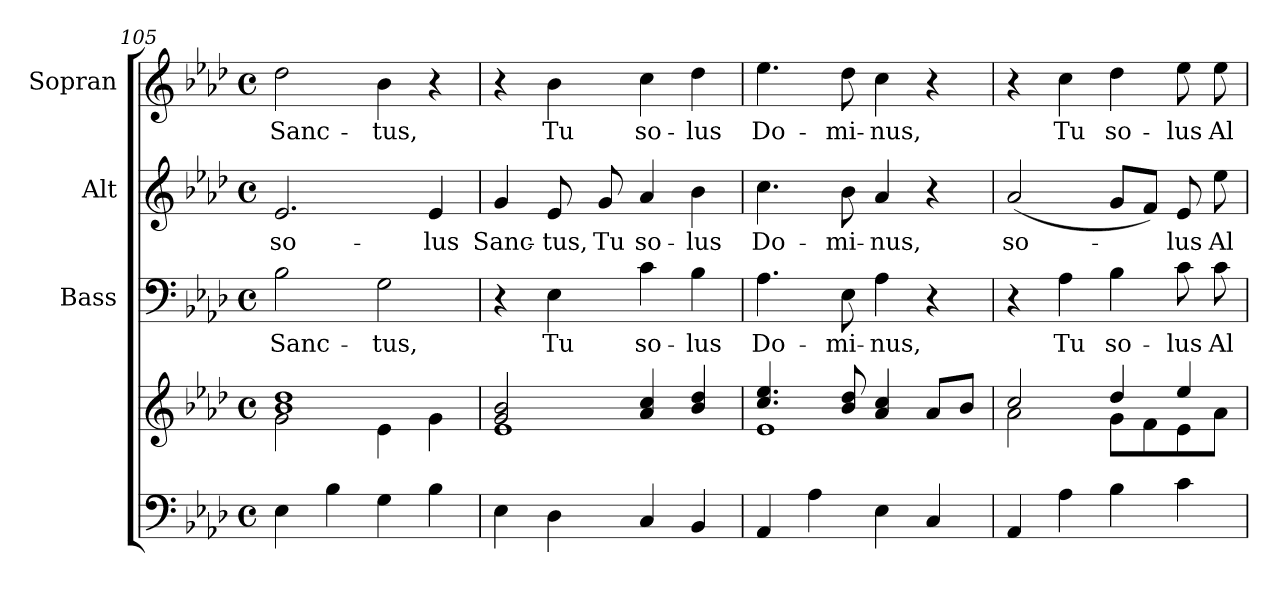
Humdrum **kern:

**kern	**kern	**kern	**text	**kern	**text	**kern	**text
*part4	*part4	*part3	*part3	*part2	*part2	*part1	*part1
*staff5	*staff4	*staff3	*staff3	*staff2	*staff2	*staff1	*staff1
*	*	*I"Bass	*	*I"Alt	*	*I"Sopran	*
*	*	*I'B.	*	*I'A.	*	*I'S.	*
*clefF4	*clefG2	*clefF4	*	*clefG2	*	*clefG2	*
*k[b-e-a-d-]	*k[b-e-a-d-]	*k[b-e-a-d-]	*	*k[b-e-a-d-]	*	*k[b-e-a-d-]	*
*A-:	*A-:	*A-:	*	*A-:	*	*A-:	*
*M4/4	*M4/4	*M4/4	*	*M4/4	*	*M4/4	*
*met(c)	*met(c)	*met(c)	*	*met(c)	*	*met(c)	*
=105	=105	=105	=105	=105	=105	=105	=105
*	*^	*	*	*	*	*	*
!	!	!	!	!LO:LY:b	!	!LO:LY:b	!	!LO:LY:b
4E-\	1b- 1dd-	2g\	2B-\	Sanc-	2.e-/	so-	2dd-\	Sanc-
4B-\	.	.	.	.	.	.	.	.
!	!	!	!	!LO:LY:b	!	!	!	!LO:LY:b
4G\	.	4e-\	2G\	-tus,	.	.	4b-\	-tus,
!	!	!	!	!	!	!LO:LY:b	!	!
4B-\	.	4g\	.	.	4e-/	-lus	4r	.
=106	=106	=106	=106	=106	=106	=106	=106	=106
!	!	!	!	!	!	!LO:LY:b	!	!
4E-\	2g/ 2b-/	1e-	4r	.	4g/	Sanc-	4r	.
!	!	!	!	!LO:LY:b	!	!LO:LY:b	!	!LO:LY:b
4D-\	.	.	4E-\	Tu	8e-/	-tus,	4b-\	Tu
!	!	!	!	!	!	!LO:LY:b	!	!
.	.	.	.	.	8g/	Tu	.	.
!	!	!	!	!LO:LY:b	!	!LO:LY:b	!	!LO:LY:b
4C/	4a-/ 4cc/	.	4c\	so-	4a-/	so-	4cc\	so-
!	!	!	!	!LO:LY:b	!	!LO:LY:b	!	!LO:LY:b
4BB-/	4b-/ 4dd-/	.	4B-\	-lus	4b-\	-lus	4dd-\	-lus
=107	=107	=107	=107	=107	=107	=107	=107	=107
!	!	!	!	!LO:LY:b	!	!LO:LY:b	!	!LO:LY:b
4AA-/	4.cc/ 4.ee-/	1e-	4.A-\	Do-	4.cc\	Do-	4.ee-\	Do-
4A-\	.	.	.	.	.	.	.	.
!	!	!	!	!LO:LY:b	!	!LO:LY:b	!	!LO:LY:b
.	8b-/ 8dd-/	.	8E-\	-mi-	8b-\	-mi-	8dd-\	-mi-
!	!	!	!	!LO:LY:b	!	!LO:LY:b	!	!LO:LY:b
4E-\	4a-/ 4cc/	.	4A-\	-nus,	4a-/	-nus,	4cc\	-nus,
4C/	8a-/L	.	4r	.	4r	.	4r	.
.	8b-/J	.	.	.	.	.	.	.
=108	=108	=108	=108	=108	=108	=108	=108	=108
!	!	!	!	!	!	!LO:LY:b	!	!
4AA-/	2cc/	2a-\	4r	.	(<2a-/	so-	4r	.
!	!	!	!	!LO:LY:b	!	!	!	!LO:LY:b
4A-\	.	.	4A-\	Tu	.	.	4cc\	Tu
!	!	!	!	!LO:LY:b	!	!	!	!LO:LY:b
4B-\	4dd-/	8g\L	4B-\	so-	8g/L	.	4dd-\	so-
.	.	8f\	.	.	8f/J)	.	.	.
!	!	!	!	!LO:LY:b	!	!LO:LY:b	!	!LO:LY:b
4c\	4ee-/	8e-\	8c\	-lus	8e-/	-lus	8ee-\	-lus
!	!	!	!	!LO:LY:b	!	!LO:LY:b	!	!LO:LY:b
.	.	8a-\J	8c\	Al-	8ee-\	Al-	8ee-\	Al-
*	*v	*v	*	*	*	*	*	*
=	=	=	=	=	=	=	=
*-	*-	*-	*-	*-	*-	*-	*-
